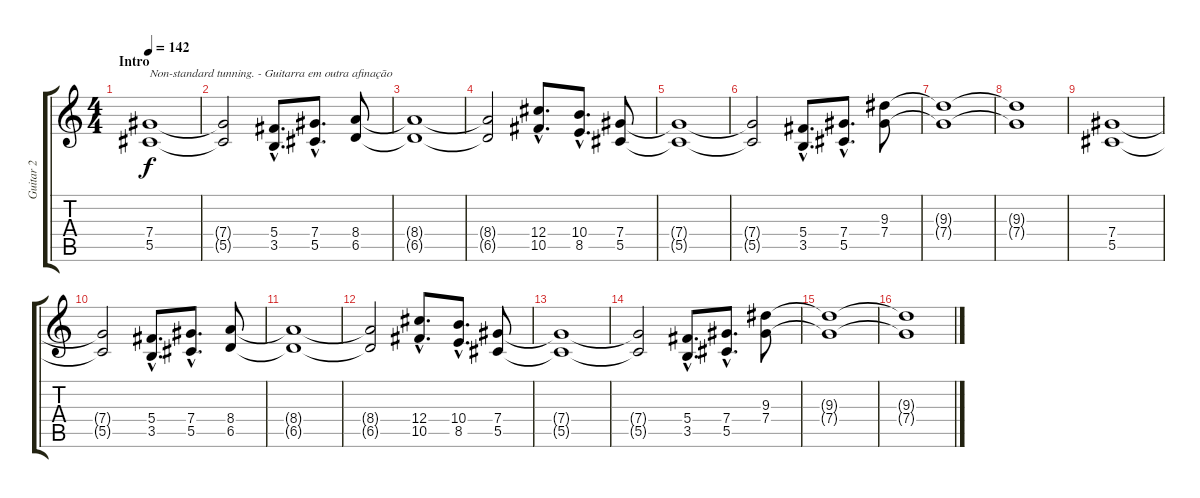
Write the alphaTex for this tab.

\track ("Guitar 2" "Guitar 2") {instrument distortionguitar}
\staff {score tabs}
\tuning (Eb4 Bb3 Gb3 Db3 Ab2 Db2) {hide}
\ts (4 4)
\section ("" "Intro")
\tempo 142
\clef g2
\ks c
(7.4 5.5).1{txt "Non-standard tunning. - Guitarra em outra afinação" dy f instrument distortionguitar} |
(7.4{t} 5.5{t}).2 (5.4{hac} 3.5{hac}).8{d} (7.4{hac} 5.5{hac}).8{d} (8.4 6.5).8 |
(8.4{t} 6.5{t}).1 |
(8.4{t} 6.5{t}).2 (12.4{hac} 10.5{hac}).8{d} (10.4{hac} 8.5{hac}).8{d} (7.4 5.5).8 |
(7.4{t} 5.5{t}).1 |
(7.4{t} 5.5{t}).2 (5.4{hac} 3.5{hac}).8{d} (7.4{hac} 5.5{hac}).8{d} (9.3 7.4).8 |
(9.3{t} 7.4{t}).1 |
(9.3{t} 7.4{t}).1 |
(7.4 5.5).1 |
(7.4{t} 5.5{t}).2 (5.4{hac} 3.5{hac}).8{d} (7.4{hac} 5.5{hac}).8{d} (8.4 6.5).8 |
(8.4{t} 6.5{t}).1 |
(8.4{t} 6.5{t}).2 (12.4{hac} 10.5{hac}).8{d} (10.4{hac} 8.5{hac}).8{d} (7.4 5.5).8 |
(7.4{t} 5.5{t}).1 |
(7.4{t} 5.5{t}).2 (5.4{hac} 3.5{hac}).8{d} (7.4{hac} 5.5{hac}).8{d} (9.3 7.4).8 |
(9.3{t} 7.4{t}).1 |
(9.3{t} 7.4{t}).1
